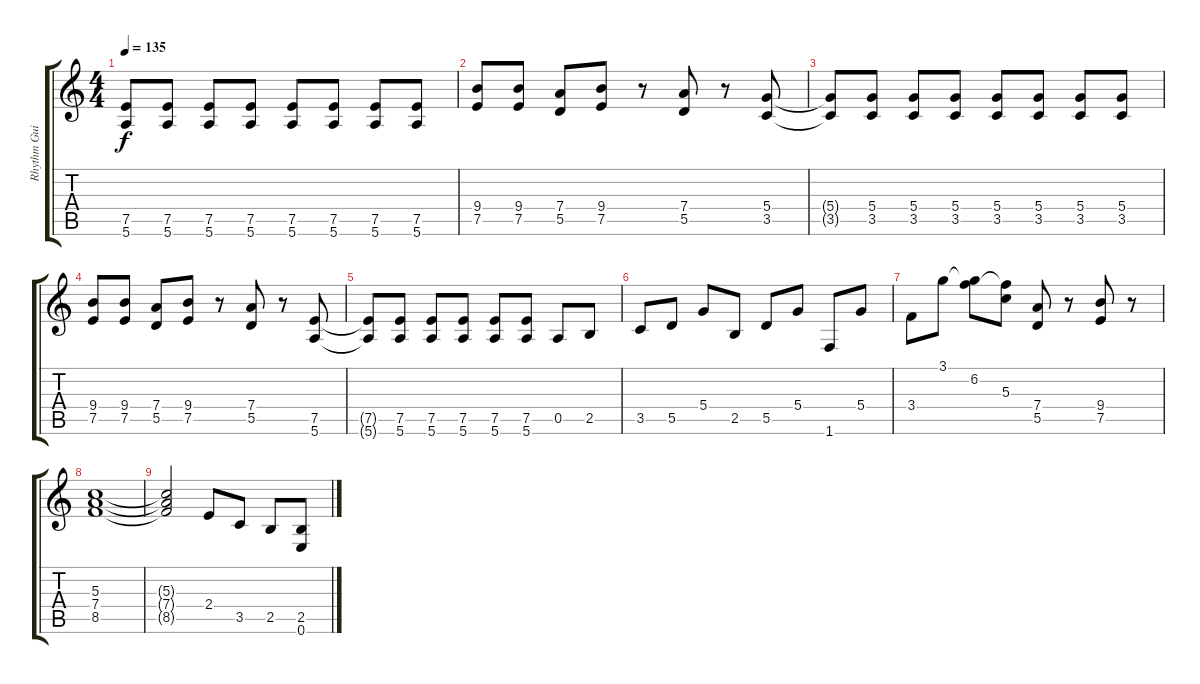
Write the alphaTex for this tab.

\track ("Rhythm Guitar" "Rhythm Gui") {instrument distortionguitar}
\staff {score tabs}
\tuning (E4 B3 G3 D3 A2 E2) {hide}
\ts (4 4)
\tempo 135
\clef g2
\ks c
(7.5{t} 5.6{t}).8{dy f} (7.5 5.6).8 (7.5 5.6).8 (7.5 5.6).8 (7.5 5.6).8 (7.5 5.6).8 (7.5 5.6).8 (7.5 5.6).8 |
(9.4 7.5).8 (9.4 7.5).8 (7.4 5.5).8 (9.4 7.5).8 r.8 (7.4 5.5).8 r.8 (5.4 3.5).8 |
(5.4{t} 3.5{t}).8 (5.4 3.5).8 (5.4 3.5).8 (5.4 3.5).8 (5.4 3.5).8 (5.4 3.5).8 (5.4 3.5).8 (5.4 3.5).8 |
(9.4 7.5).8 (9.4 7.5).8 (7.4 5.5).8 (9.4 7.5).8 r.8 (7.4 5.5).8 r.8 (7.5 5.6).8 |
(7.5{t} 5.6{t}).8 (7.5 5.6).8 (7.5 5.6).8 (7.5 5.6).8 (7.5 5.6).8 (7.5 5.6).8 0.5.8 2.5.8 |
3.5.8 5.5.8 5.4.8 2.5.8 5.5.8 5.4.8 1.6.8 5.4.8 |
3.4.8 3.1.8 (3.1{t} 6.2).8 (6.2{t} 5.3).8 (7.4 5.5).8 r.8 (9.4 7.5).8 r.8 |
(5.3 7.4 8.5).1 |
(5.3{t} 7.4{t} 8.5{t}).2 2.4.8 3.5.8 2.5.8 (2.5 0.6).8
